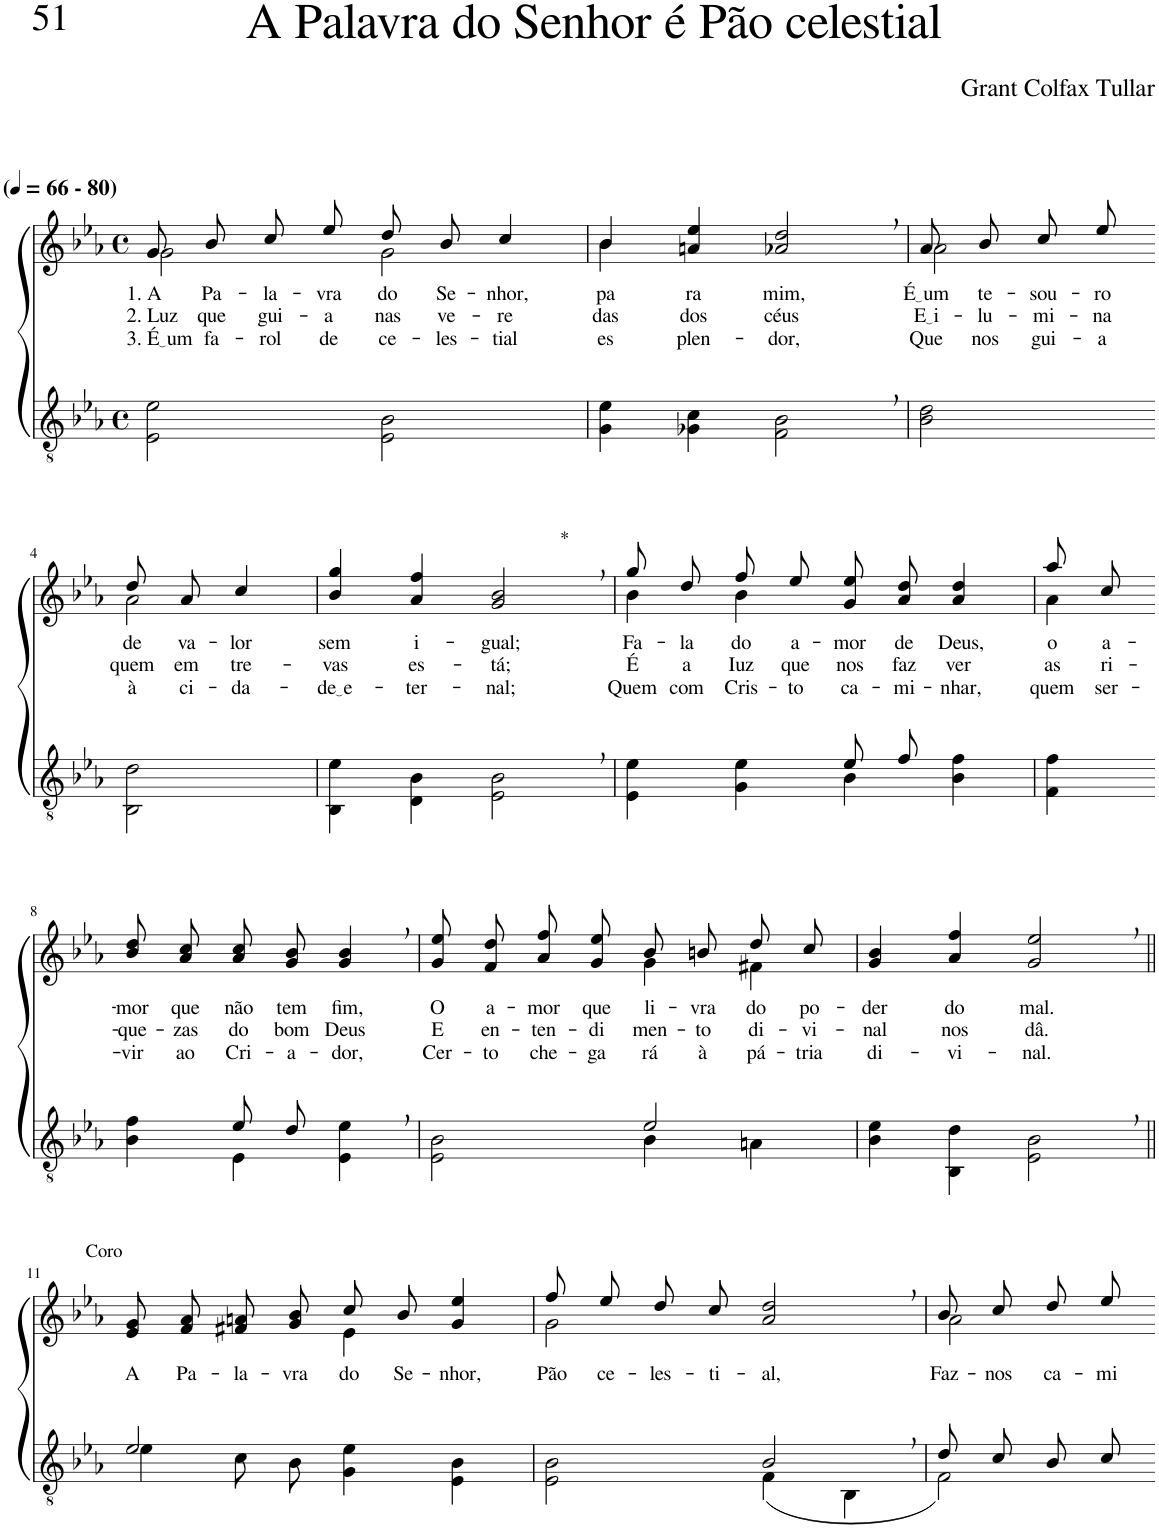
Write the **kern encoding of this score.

**kern	**kern	**text	**text	**text
*part2	*part1	*part1	*part1	*part1
*staff2	*staff1	*staff1	*staff1	*staff1
*I"Parte III e IV	*I"Parte I e II	*	*	*
*clefGv2	*clefG2	*	*	*
*Trd3c5	*Trd3c5	*	*	*
*k[b-e-a-]	*k[b-e-a-]	*	*	*
*M4/4	*M4/4	*	*	*
*met(c)	*met(c)	*	*	*
*MM66	*MM66	*	*	*
=1	=1	=1	=1	=1
!	!LO:TX:a:B:t=(	!	!	!
!	!LO:TX:a:B:t=- 80)	!	!	!
!	!	!LO:LY:b	!	!
*	*^	*	*	*
!	!	!	!	!LO:LY:b	!LO:LY:b
2E-\ 2e-\	8g/L	2g\	.	2. Luz	3. É um
!	!	!	!LO:LY:b	!LO:LY:b	!LO:LY:b
.	8b-/J	.	Pa-	que	fa-
!	!	!	!LO:LY:b	!LO:LY:b	!LO:LY:b
.	8cc/L	.	-la-	gui-	-rol
!	!	!	!LO:LY:b	!LO:LY:b	!LO:LY:b
.	8ee-/J	.	-vra	-a	de
!	!	!	!LO:LY:b	!LO:LY:b	!LO:LY:b
2E-\ 2B-\	8dd/L	2g\	do	nas	ce-
!	!	!	!LO:LY:b	!LO:LY:b	!LO:LY:b
.	8b-/J	.	Se-	ve-	-les-
!	!	!	!LO:LY:b	!LO:LY:b	!LO:LY:b
.	4cc/	.	-nhor,	-re-	-tial
=2	=2	=2	=2	=2	=2
!	!	!	!LO:LY:b	!LO:LY:b	!LO:LY:b
4G\ 4e-\	4b-/	4b-\	pa-	-das	es-
!	!	!	!LO:LY:b	!LO:LY:b	!LO:LY:b
4G-X\ 4c\	4an/ 4ee-/	2.ryy	-ra	dos	-plen-
!	!	!	!LO:LY:b	!LO:LY:b	!LO:LY:b
2F\, 2B-\,	2a-X/, 2dd/,	.	mim,	céus	-dor,
=3	=3	=3	=3	=3	=3
!	!	!	!LO:LY:b	!LO:LY:b	!LO:LY:b
2B-\ 2d\	8a-/L	2a-\	É um	E i	Que
!	!	!	!LO:LY:b	!LO:LY:b	!LO:LY:b
.	8b-/J	.	te-	-lu-	nos
!	!	!	!LO:LY:b	!LO:LY:b	!LO:LY:b
.	8cc/L	.	-sou-	-mi-	gui-
!	!	!	!LO:LY:b	!LO:LY:b	!LO:LY:b
.	8ee-/J	.	-ro	-na	-a
!!LO:LB:g=z	!!
=4-	=4-	=4-	=4-	=4-	=4-
!	!	!	!LO:LY:b	!LO:LY:b	!LO:LY:b
2BB-\ 2d\	8dd/L	2a-\	de	quem	à
!	!	!	!LO:LY:b	!LO:LY:b	!LO:LY:b
.	8a-/J	.	va-	em	ci-
!	!	!	!LO:LY:b	!LO:LY:b	!LO:LY:b
.	4cc/	.	-lor	tre-	-da-
*	*v	*v	*	*	*
=5	=5	=5	=5	=5
!	!	!LO:LY:b	!LO:LY:b	!LO:LY:b
4BB-\ 4e-\	4b-/ 4gg/	sem	-vas	de e
!	!	!LO:LY:b	!LO:LY:b	!LO:LY:b
4D\ 4B-\	4a-/ 4ff/	i-	es-	-ter-
!	!LO:TX:a:t=*	!	!	!
!	!	!LO:LY:b	!LO:LY:b	!LO:LY:b
2E-\, 2B-\,	2g/, 2b-/,	-gual;	-tá;	-nal;
=6	=6	=6	=6	=6
*^	*^	*	*	*
!	!	!	!	!LO:LY:b	!LO:LY:b	!LO:LY:b
2ryy	4E-\ 4e-\	8gg/L	4b-\	Fa-	É	Quem
!	!	!	!	!LO:LY:b	!LO:LY:b	!LO:LY:b
.	.	8dd/J	.	-la	a	com
!	!	!	!	!LO:LY:b	!LO:LY:b	!LO:LY:b
.	4G\ 4e-\	8ff/L	4b-\	do	Iuz	Cris-
!	!	!	!	!LO:LY:b	!LO:LY:b	!LO:LY:b
.	.	8ee-/J	.	a-	que	-to
!	!	!	!	!LO:LY:b	!LO:LY:b	!LO:LY:b
8e-/L	4B-\	8g\ 8ee-\L	2ryy	-mor	nos	ca-
!	!	!	!	!LO:LY:b	!LO:LY:b	!LO:LY:b
8f/J	.	8a-\ 8dd\J	.	de	faz	-mi-
!	!	!	!	!LO:LY:b	!LO:LY:b	!LO:LY:b
4ryy	4B-\ 4f\	4a-/ 4dd/	.	Deus,	ver	-nhar,
=7	=7	=7	=7	=7	=7	=7
!	!	!	!	!LO:LY:b	!LO:LY:b	!LO:LY:b
*v	*v	*	*	*	*	*
4F\ 4f\	8aa-/L	4a-\	o	as	quem
!	!	!	!LO:LY:b	!LO:LY:b	!LO:LY:b
.	8cc/J	.	a-	ri-	ser-
*	*v	*v	*	*	*
!!LO:LB:g=z
=8-	=8-	=8-	=8-	=8-
*^	*	*	*	*
!	!	!	!LO:LY:b	!LO:LY:b	!LO:LY:b
4ryy	4B-\ 4f\	8b-\ 8dd\L	-mor	-que-	-vir
!	!	!	!LO:LY:b	!LO:LY:b	!LO:LY:b
.	.	8a-\ 8cc\J	que	-zas	ao
!	!	!	!LO:LY:b	!LO:LY:b	!LO:LY:b
8e-/L	4E-\	8a-/ 8cc/L	não	do	Cri-
!	!	!	!LO:LY:b	!LO:LY:b	!LO:LY:b
8d/J	.	8g/ 8b-/J	tem	bom	-a-
!	!	!	!LO:LY:b	!LO:LY:b	!LO:LY:b
4ryy	4E-\ 4e-\	4g/, 4b-/,	fim,	Deus	-dor,
=9	=9	=9	=9	=9	=9
!	!	!	!LO:LY:b	!LO:LY:b	!LO:LY:b
*	*	*^	*	*	*
2ryy	2E-\ 2B-\	8g\ 8ee-\L	2ryy	O	E	Cer-
!	!	!	!	!LO:LY:b	!LO:LY:b	!LO:LY:b
.	.	8f\ 8dd\J	.	a-	en-	-to
!	!	!	!	!LO:LY:b	!LO:LY:b	!LO:LY:b
.	.	8a-\ 8ff\L	.	-mor	-ten-	che-
!	!	!	!	!LO:LY:b	!LO:LY:b	!LO:LY:b
.	.	8g\ 8ee-\J	.	que	-di-	-ga-
!	!	!	!	!LO:LY:b	!LO:LY:b	!LO:LY:b
2e-/	4B-\	8b-/L	4g\	li-	-men-	-rá
!	!	!	!	!LO:LY:b	!LO:LY:b	!LO:LY:b
.	.	8bn/J	.	-vra	-to	à
!	!	!	!	!LO:LY:b	!LO:LY:b	!LO:LY:b
.	4An\	8dd/L	4f#X\	do	di-	pá-
!	!	!	!	!LO:LY:b	!LO:LY:b	!LO:LY:b
.	.	8cc/J	.	po-	-vi-	-tria
*v	*v	*	*	*	*	*
*	*v	*v	*	*	*
=10	=10	=10	=10	=10
!	!	!LO:LY:b	!LO:LY:b	!LO:LY:b
4B-\ 4e-\	4g/ 4b-/	-der	-nal	di-
!	!	!LO:LY:b	!LO:LY:b	!LO:LY:b
4BB-\ 4d\	4a-/ 4ff/	do	nos	-vi-
!	!	!LO:LY:b	!LO:LY:b	!LO:LY:b
2E-\, 2B-\,	2g/, 2ee-/,	mal.	dâ.	-nal.
!!LO:LB:g=z
=11||	=11||	=11||	=11||	=11||
*^	*	*	*	*
!	!	!LO:TX:a:t=Coro	!	!	!
!	!	!	!LO:LY:b	!	!
*	*	*^	*	*	*
2e-/	4e-\	8e-/ 8g/L	2ryy	A	.	.
!	!	!	!	!LO:LY:b	!	!
.	.	8f/ 8a-/J	.	Pa-	.	.
!	!	!	!	!LO:LY:b	!	!
.	8c\L	8f#X/ 8an/L	.	-la-	.	.
!	!	!	!	!LO:LY:b	!	!
.	8B-\J	8g/ 8b-/J	.	-vra	.	.
!	!	!	!	!LO:LY:b	!	!
2ryy	4G\ 4e-\	8cc/L	4e-\	do	.	.
!	!	!	!	!LO:LY:b	!	!
.	.	8b-/J	.	Se-	.	.
!	!	!	!	!LO:LY:b	!	!
.	4E-\ 4B-\	4g/ 4ee-/	4ryy	-nhor,	.	.
=12	=12	=12	=12	=12	=12	=12
!	!	!	!	!LO:LY:b	!	!
2ryy	2E-\ 2B-\	8ff/L	2g\	Pão	.	.
!	!	!	!	!LO:LY:b	!	!
.	.	8ee-/J	.	ce-	.	.
!	!	!	!	!LO:LY:b	!	!
.	.	8dd/L	.	-les-	.	.
!	!	!	!	!LO:LY:b	!	!
.	.	8cc/J	.	-ti-	.	.
!	!	!	!	!LO:LY:b	!	!
2B-,/	(4F\	2a-/, 2dd/,	2ryy	-al,	.	.
.	4BB-\	.	.	.	.	.
=13	=13	=13	=13	=13	=13	=13
!	!	!	!	!LO:LY:b	!	!
8d/L	2F\)	8b-/L	2a-\	Faz-	.	.
!	!	!	!	!LO:LY:b	!	!
8c/J	.	8cc/J	.	-nos	.	.
!	!	!	!	!LO:LY:b	!	!
8B-/L	.	8dd/L	.	ca-	.	.
!	!	!	!	!LO:LY:b	!	!
8c/J	.	8ee-/J	.	-mi-	.	.
*v	*v	*	*	*	*	*
*	*v	*v	*	*	*
=-	=-	=-	=-	=-
*-	*-	*-	*-	*-
